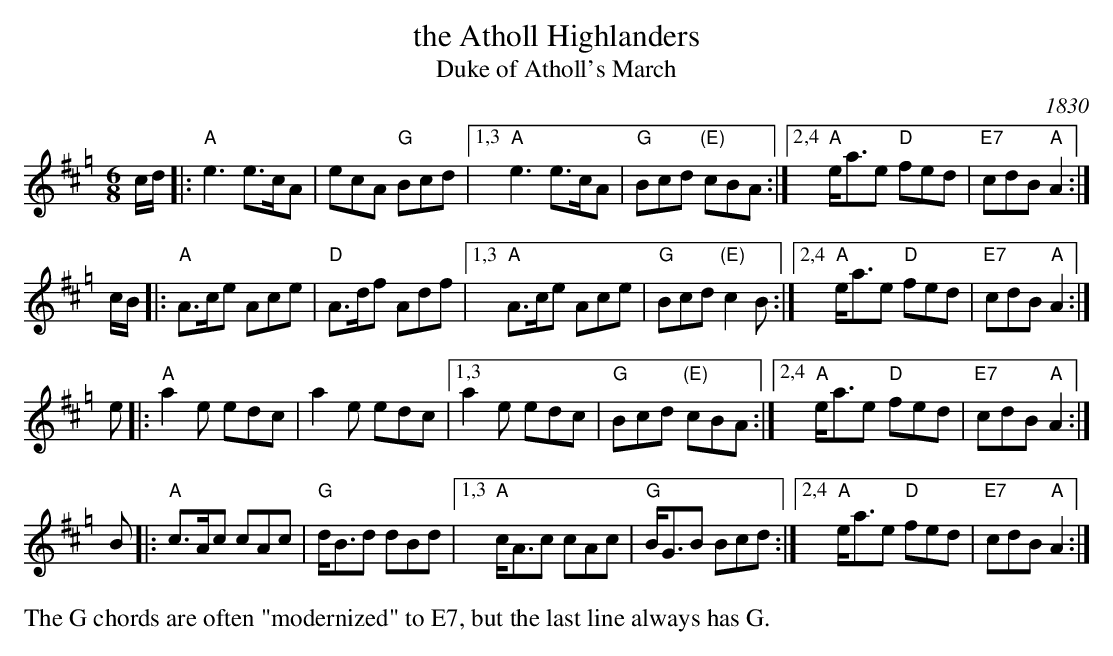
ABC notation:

X:1
T: the Atholl Highlanders
T: Duke of Atholl's March
O: 1830
M: 6/8
L: 1/8
K: AMix=g
c/d/ \
|: "A"e3 e>cA | ecA "G" Bcd \
|[1,3 "A"e3 e>cA | "G"Bcd "(E)"cBA \
:|2,4 "A"e<ae "D"fed |"E7"cdB "A" A2 :|
c/B/ \
|: "A"A>ce Ace | "D"A>df Adf \
|[1,3 "A"A>ce Ace | "G"Bcd "(E)"c2B \
:|2,4 "A"e<ae "D"fed |"E7"cdB "A" A2 :|
e \
|: "A"a2e edc | a2e edc \
|[1,3 a2e edc | "G"Bcd "(E)"cBA \
:|2,4 "A"e<ae "D"fed |"E7"cdB "A" A2 :|
B \
|: "A"c>Ac cAc | "G"d<Bd dBd \
|[1,3 "A"c<Ac cAc | "G"B<GB Bcd \
:|2,4 "A"e<ae "D"fed | "E7"cdB "A"A2 :|
